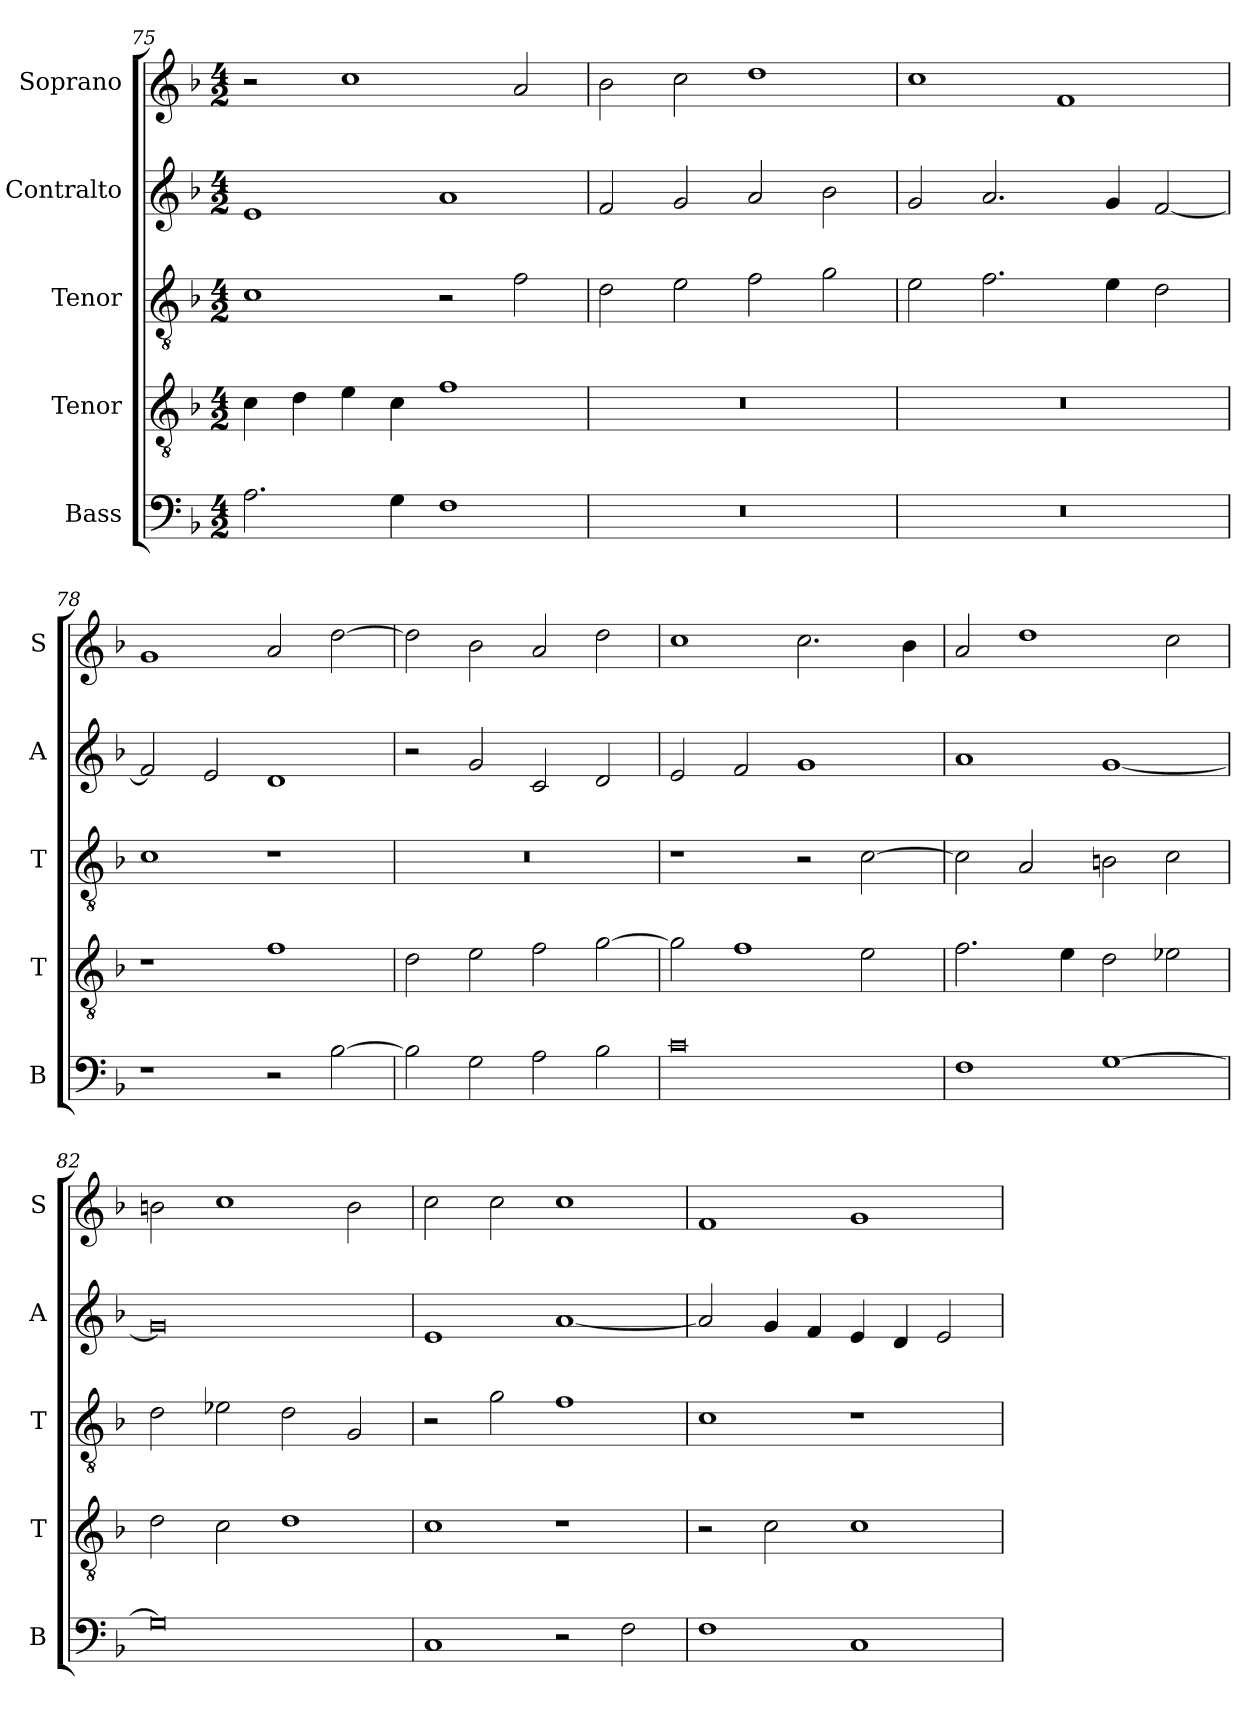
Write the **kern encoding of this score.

**kern	**kern	**kern	**kern	**kern
*part5	*part4	*part3	*part2	*part1
*staff5	*staff4	*staff3	*staff2	*staff1
*I"Bass	*I"Tenor	*I"Tenor	*I"Contralto	*I"Soprano
*I'B	*I'T	*I'T	*I'A	*I'S
*clefF4	*clefGv2	*clefGv2	*clefG2	*clefG2
*k[b-]	*k[b-]	*k[b-]	*k[b-]	*k[b-]
*F:ion	*F:ion	*F:ion	*F:ion	*F:ion
*M4/2	*M4/2	*M4/2	*M4/2	*M4/2
=75	=75	=75	=75	=75
2.A	4c	1c	1e	2r
.	4d	.	.	.
.	4e	.	.	1cc
4G	4c	.	.	.
1F	1f	2r	1a	.
.	.	2f	.	2a
=76	=76	=76	=76	=76
0r	0r	2d	2f	2b-
.	.	2e	2g	2cc
.	.	2f	2a	1dd
.	.	2g	2b-	.
=77	=77	=77	=77	=77
0r	0r	2e	2g	1cc
.	.	2.f	2.a	.
.	.	.	.	1f
.	.	4e	4g	.
.	.	2d	[2f	.
=78	=78	=78	=78	=78
1r	1r	1c	2f]	1g
.	.	.	2e	.
2r	1f	1r	1d	2a
[2B-	.	.	.	[2dd
=79	=79	=79	=79	=79
2B-]	2d	0r	2r	2dd]
2G	2e	.	2g	2b-
2A	2f	.	2c	2a
2B-	[2g	.	2d	2dd
=80	=80	=80	=80	=80
0c	2g]	1r	2e	1cc
.	1f	.	2f	.
.	.	2r	1g	2.cc
.	2e	[2c	.	.
.	.	.	.	4b-
=81	=81	=81	=81	=81
1F	2.f	2c]	1a	2a
.	.	2A	.	1dd
.	4e	.	.	.
[1G	2d	2Bn	[1g	.
.	2e-X	2c	.	2cc
=82	=82	=82	=82	=82
0G]	2d	2d	0g]	2bn
.	2c	2e-X	.	1cc
.	1d	2d	.	.
.	.	2G	.	2b
=83	=83	=83	=83	=83
1C	1c	2r	1e	2cc
.	.	2g	.	2cc
2r	1r	1f	[1a	1cc
2F	.	.	.	.
=84	=84	=84	=84	=84
1F	2r	1c	2a]	1f
.	2c	.	4g	.
.	.	.	4f	.
1C	1c	1r	4e	1g
.	.	.	4d	.
.	.	.	2e	.
=	=	=	=	=
*-	*-	*-	*-	*-
